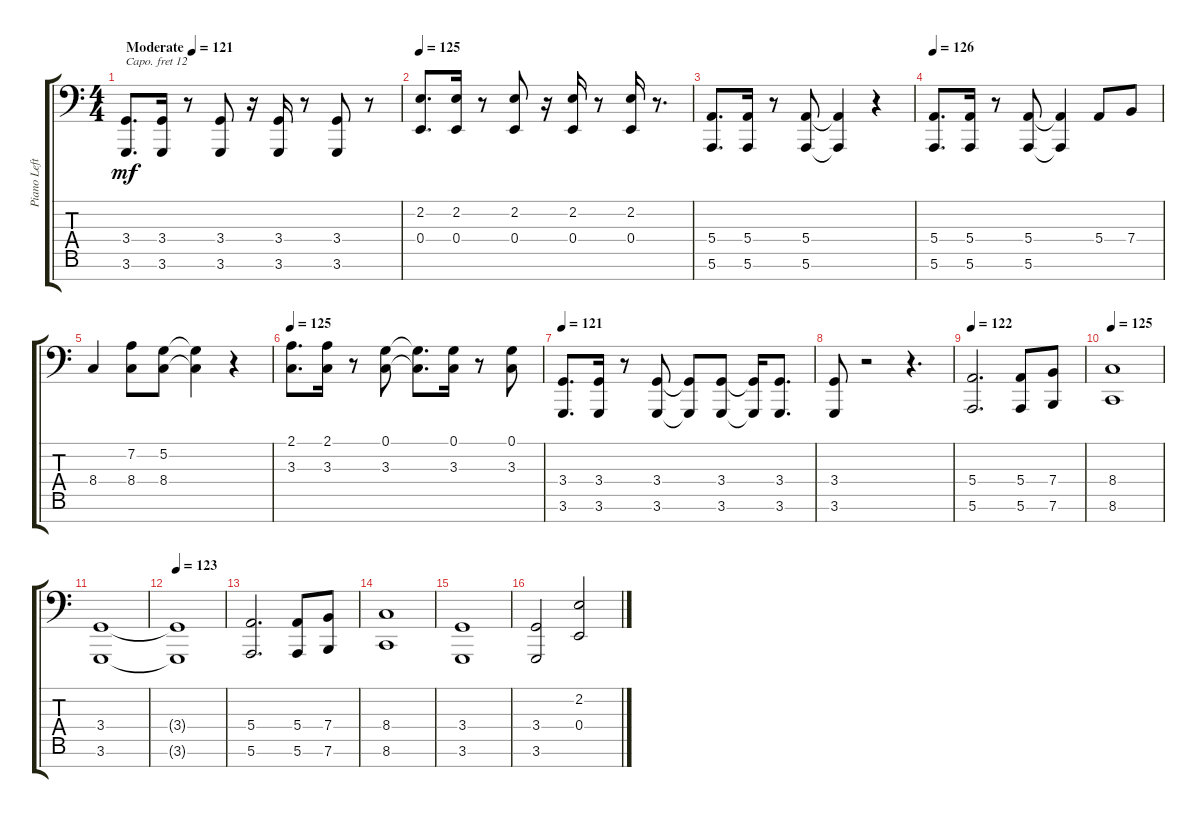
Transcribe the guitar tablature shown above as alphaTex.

\track ("Piano Left Hand (Elton John)" "Piano Left") {instrument acousticgrandpiano}
\staff {score tabs}
\capo 12
\tuning (G2 D2 A1 E1 B0 E0 B-1) {hide}
\ts (4 4)
\tempo (121 "Moderate")
\clef f4
\ks c
(3.4 3.6).8{d dy mf instrument acousticgrandpiano} (3.4 3.6).16 r.8 (3.4 3.6).8 r.16 (3.4 3.6).16 r.8 (3.4 3.6).8 r.8 |
\tempo 125
(2.2 0.4).8{d} (2.2 0.4).16 r.8 (2.2 0.4).8 r.16 (2.2 0.4).16 r.8 (2.2 0.4).16 r.8{d} |
(5.4 5.6).8{d} (5.4 5.6).16 r.8 (5.4 5.6).8 (5.4{t} 5.6{t}).4 r.4 |
\tempo 126
(5.4 5.6).8{d} (5.4 5.6).16 r.8 (5.4 5.6).8 (5.4{t} 5.6{t}).4 5.4.8 7.4.8 |
8.4.4 (7.2 8.4).8 (5.2 8.4).8 (5.2{t} 8.4{t}).4 r.4 |
\tempo 125
(2.1 3.3).8{d} (2.1 3.3).16 r.8 (0.1 3.3).8 (0.1{t} 3.3{t}).8{d} (0.1 3.3).16 r.8 (0.1 3.3).8 |
\tempo 121
(3.4 3.6).8{d} (3.4 3.6).16 r.8 (3.4 3.6).8 (3.4{t} 3.6{t}).8 (3.4 3.6).8 (3.4{t} 3.6{t}).16 (3.4 3.6).8{d} |
(3.4 3.6).8 r.2 r.4{d} |
\tempo 122
(5.4 5.6).2{d} (5.4 5.6).8 (7.4 7.6).8 |
\tempo 125
(8.4 8.6).1 |
(3.4 3.6).1 |
\tempo 123
(3.4{t} 3.6{t}).1 |
(5.4 5.6).2{d} (5.4 5.6).8 (7.4 7.6).8 |
(8.4 8.6).1 |
(3.4 3.6).1 |
(3.4 3.6).2 (2.2 0.4).2
